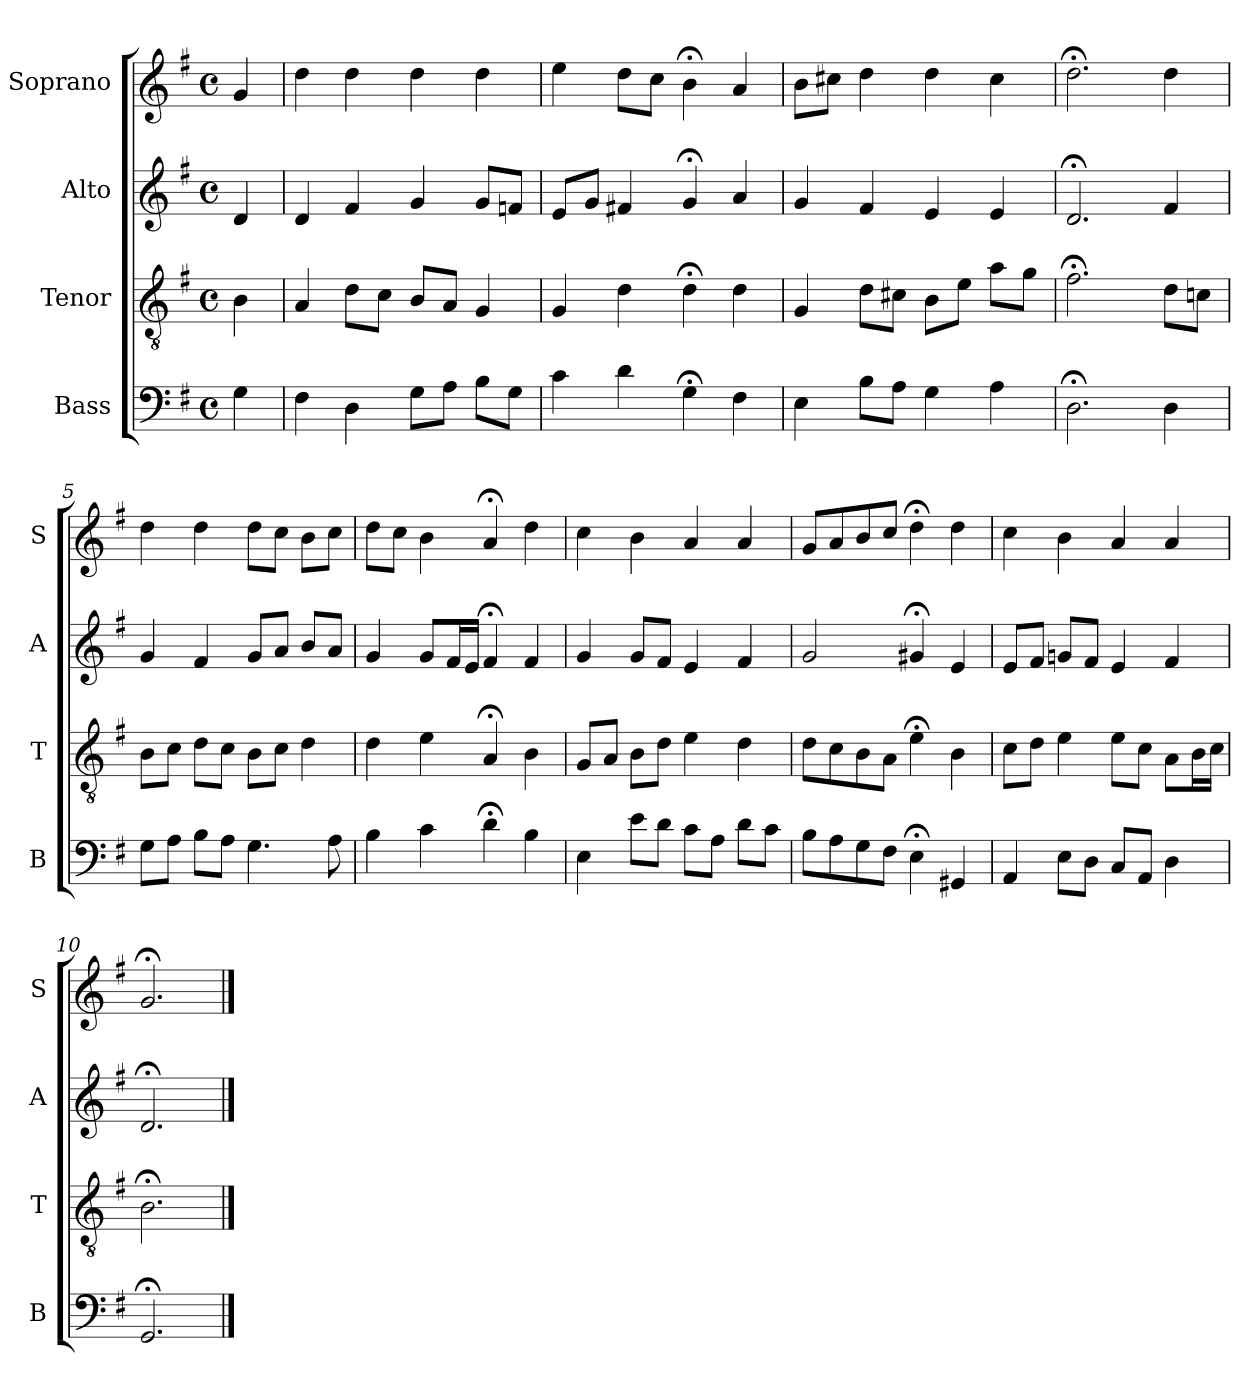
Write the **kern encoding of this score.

**kern	**kern	**kern	**kern
*part4	*part3	*part2	*part1
*staff4	*staff3	*staff2	*staff1
*I"Bass	*I"Tenor	*I"Alto	*I"Soprano
*I'B	*I'T	*I'A	*I'S
*clefF4	*clefGv2	*clefG2	*clefG2
*k[f#]	*k[f#]	*k[f#]	*k[f#]
*G:	*G:	*G:	*G:
*M4/4	*M4/4	*M4/4	*M4/4
*met(c)	*met(c)	*met(c)	*met(c)
*MM100	*MM100	*MM100	*MM100
=	=	=	=
4G	4B	4d	4g
=1	=1	=1	=1
4F#	4A	4d	4dd
4D	8dL	4f#	4dd
.	8cJ	.	.
8GL	8BL	4g	4dd
8AJ	8AJ	.	.
8BL	4G	8gL	4dd
8GJ	.	8fnJ	.
=2	=2	=2	=2
4c	4G	8eL	4ee
.	.	8gJ	.
4d	4d	4f#X	8ddL
.	.	.	8ccJ
4G;<	4d;<	4g;<	4b;<
4F#	4d	4a	4a
=3	=3	=3	=3
4E	4G	4g	8bL
.	.	.	8cc#XJ
8BL	8dL	4f#	4dd
8AJ	8c#XJ	.	.
4G	8BL	4e	4dd
.	8eJ	.	.
4A	8aL	4e	4cc#
.	8gJ	.	.
=4	=4	=4	=4
2.D;<	2.f#;<	2.d;<	2.dd;<
4D	8dL	4f#	4dd
.	8cnJ	.	.
=5	=5	=5	=5
8GL	8BL	4g	4dd
8AJ	8cJ	.	.
8BL	8dL	4f#	4dd
8AJ	8cJ	.	.
4.G	8BL	8gL	8ddL
.	8cJ	8aJ	8ccJ
.	4d	8bL	8bL
8A	.	8aJ	8ccJ
=6	=6	=6	=6
4B	4d	4g	8ddL
.	.	.	8ccJ
4c	4e	8gL	4b
.	.	16f#L	.
.	.	16eJJ	.
4d;<	4A;<	4f#;<	4a;<
4B	4B	4f#	4dd
=7	=7	=7	=7
4E	8GL	4g	4cc
.	8AJ	.	.
8eiL	8BiL	8giL	4bi
8dJ	8dJ	8f#J	.
8cL	4e	4e	4a
8AJ	.	.	.
8dL	4d	4f#	4a
8cJ	.	.	.
=8	=8	=8	=8
8BL	8dL	2g	8gL
8A	8c	.	8a
8G	8B	.	8b
8F#J	8AJ	.	8ccJ
4E;<	4e;<	4g#X;<	4dd;<
4GG#X	4B	4e	4dd
=9	=9	=9	=9
4AA	8cL	8eL	4cc
.	8dJ	8f#J	.
8EL	4e	8gnL	4b
8DJ	.	8f#J	.
8CL	8eL	4e	4a
8AAJ	8cJ	.	.
4D	8AL	4f#	4a
.	16BL	.	.
.	16cJJ	.	.
=10	=10	=10	=10
2.GG;<	2.B;<	2.d;<	2.g;<
==	==	==	==
*-	*-	*-	*-
